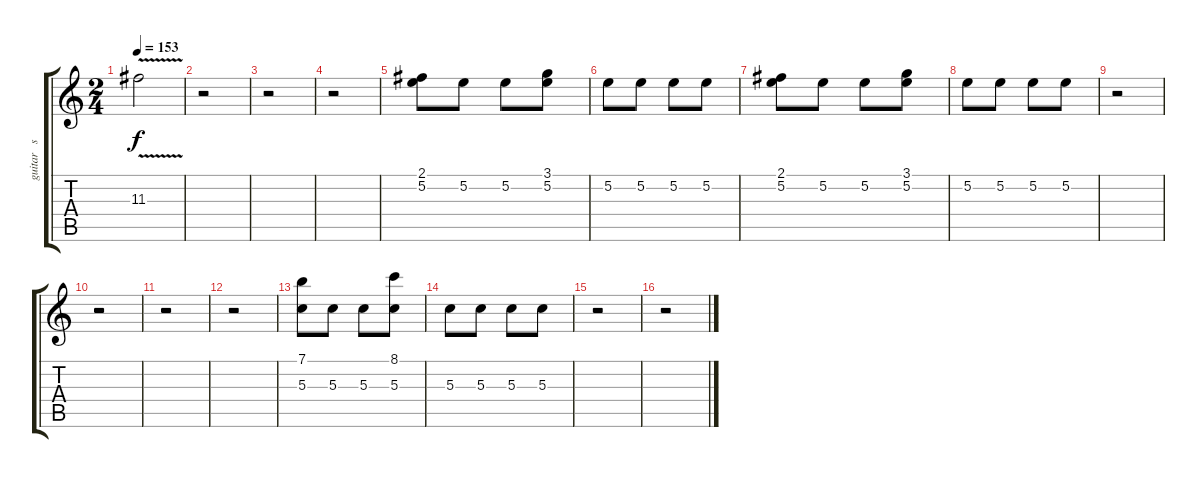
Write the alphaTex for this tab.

\track ("guitar   solo    left" "guitar   s") {instrument overdrivenguitar}
\staff {score tabs}
\tuning (E4 B3 G3 D3 A2 E2) {hide}
\ts (2 4)
\tempo 153
\clef g2
\ks c
11.3{v}.2{dy f} |
r.2 |
r.2 |
r.2 |
(2.1 5.2).8 5.2.8 5.2.8 (3.1 5.2).8 |
5.2.8 5.2.8 5.2.8 5.2.8 |
(2.1 5.2).8 5.2.8 5.2.8 (3.1 5.2).8 |
5.2.8 5.2.8 5.2.8 5.2.8 |
r.2 |
r.2 |
r.2 |
r.2 |
(7.1 5.3).8 5.3.8 5.3.8 (8.1 5.3).8 |
5.3.8 5.3.8 5.3.8 5.3.8 |
r.2 |
r.2
